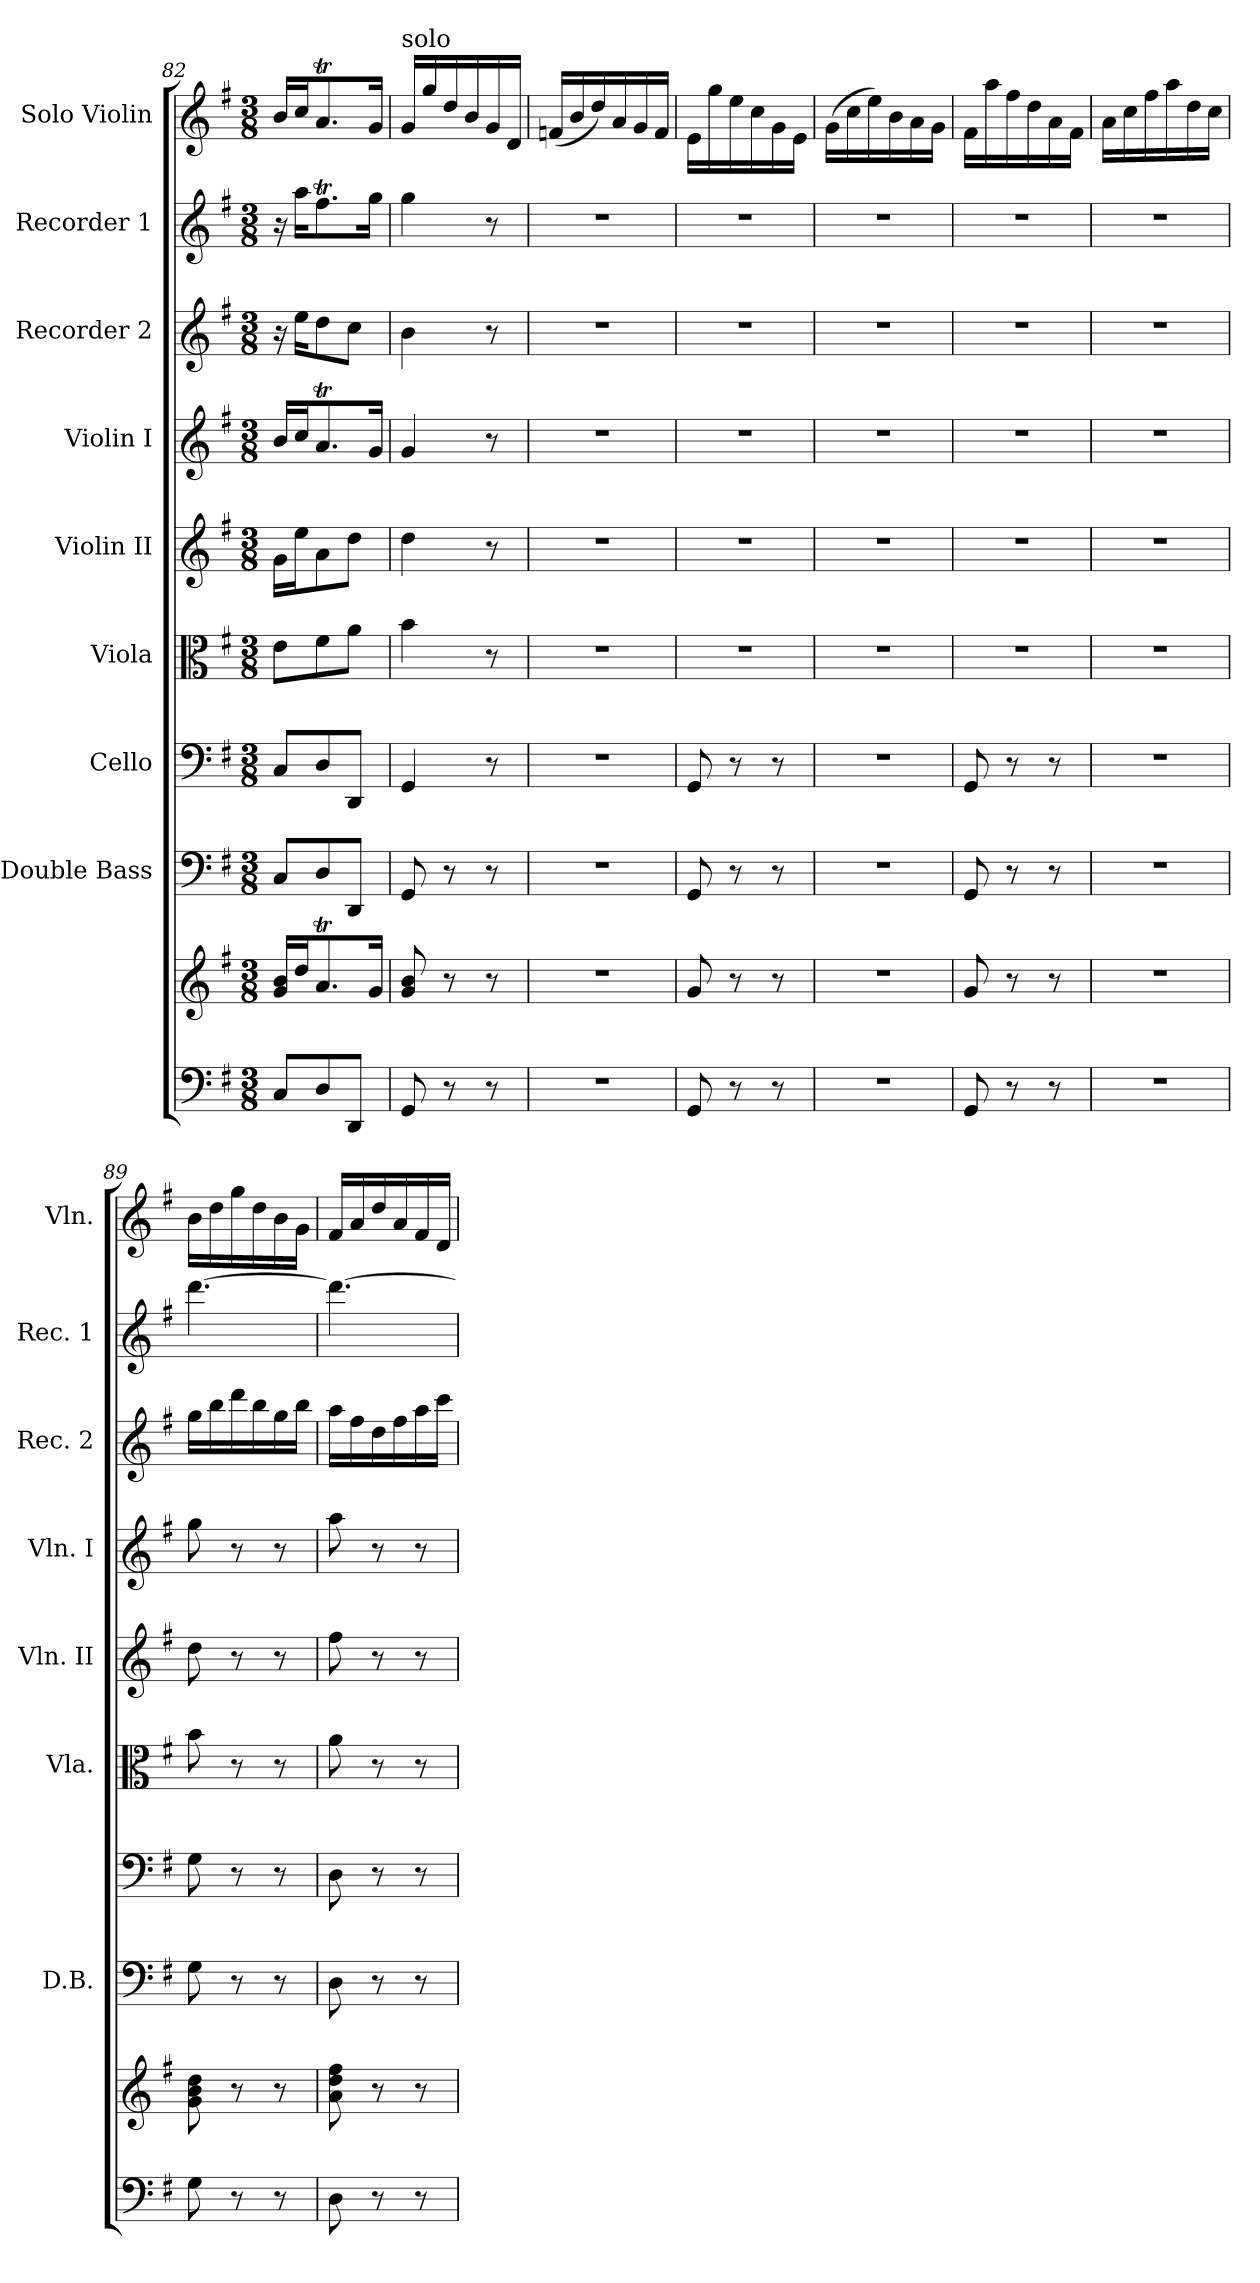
**kern	**kern	**kern	**kern	**kern	**kern	**kern	**kern	**kern	**kern
*part9	*part9	*part8	*part7	*part6	*part5	*part4	*part3	*part2	*part1
*staff10	*staff9	*staff8	*staff7	*staff6	*staff5	*staff4	*staff3	*staff2	*staff1
*	*	*I"Double Bass	*I"Cello	*I"Viola	*I"Violin II	*I"Violin I	*I"Recorder 2	*I"Recorder 1	*I"Solo Violin
*	*	*I'D.B.	*	*I'Vla.	*I'Vln. II	*I'Vln. I	*I'Rec. 2	*I'Rec. 1	*I'Vln.
*clefF4	*clefG2	*clefF4	*clefF4	*clefC3	*clefG2	*clefG2	*clefG2	*clefG2	*clefG2
*	*	*ITrd7c12	*	*	*	*	*	*	*
*k[f#]	*k[f#]	*k[f#]	*k[f#]	*k[f#]	*k[f#]	*k[f#]	*k[f#]	*k[f#]	*k[f#]
*G:	*G:	*G:	*G:	*G:	*G:	*G:	*G:	*G:	*G:
*M3/8	*M3/8	*M3/8	*M3/8	*M3/8	*M3/8	*M3/8	*M3/8	*M3/8	*M3/8
=82	=82	=82	=82	=82	=82	=82	=82	=82	=82
8C/L	16g/ 16b/LL	8CC/L	8C/L	8e\L	16g\LL	16b/LL	16r	16r	16b/LL
.	16dd/J	.	.	.	16ee\J	16cc/J	16ee\KL	16aa\KL	16cc/J
8D/	8.aT/	8DD/	8D/	8f#\	8a\	8.aT/	8dd\	8.ff#t\	8.aT/
8DD/J	.	8DDD/J	8DD/J	8a\J	8dd\J	.	8cc\J	.	.
.	16g/Jk	.	.	.	.	16g/Jk	.	16gg\Jk	16g/Jk
!!LO:LB:g=z
=83	=83	=83	=83	=83	=83	=83	=83	=83	=83
!	!	!	!	!	!	!	!	!	!LO:TX:a:t=solo
8GG/	8g/ 8b/	8GGG/	4GG/	4b\	4dd\	4g/	4b\	4gg\	16g/LL
.	.	.	.	.	.	.	.	.	16gg/
8r	8r	8r	.	.	.	.	.	.	16dd/
.	.	.	.	.	.	.	.	.	16b/
8r	8r	8r	8r	8r	8r	8r	8r	8r	16g/
.	.	.	.	.	.	.	.	.	16d/JJ
=84	=84	=84	=84	=84	=84	=84	=84	=84	=84
4.r	4.r	4.r	4.r	4.r	4.r	4.r	4.r	4.r	(<16fn/LL
.	.	.	.	.	.	.	.	.	16b/
.	.	.	.	.	.	.	.	.	16dd/)
.	.	.	.	.	.	.	.	.	16a/
.	.	.	.	.	.	.	.	.	16g/
.	.	.	.	.	.	.	.	.	16f/JJ
=85	=85	=85	=85	=85	=85	=85	=85	=85	=85
8GG/	8g/	8GGG/	8GG/	4.r	4.r	4.r	4.r	4.r	16e\LL
.	.	.	.	.	.	.	.	.	16gg\
8r	8r	8r	8r	.	.	.	.	.	16ee\
.	.	.	.	.	.	.	.	.	16cc\
8r	8r	8r	8r	.	.	.	.	.	16g\
.	.	.	.	.	.	.	.	.	16e\JJ
=86	=86	=86	=86	=86	=86	=86	=86	=86	=86
4.r	4.r	4.r	4.r	4.r	4.r	4.r	4.r	4.r	(>16g\LL
.	.	.	.	.	.	.	.	.	16cc\
.	.	.	.	.	.	.	.	.	16ee\)
.	.	.	.	.	.	.	.	.	16b\
.	.	.	.	.	.	.	.	.	16a\
.	.	.	.	.	.	.	.	.	16g\JJ
=87	=87	=87	=87	=87	=87	=87	=87	=87	=87
8GG/	8g/	8GGG/	8GG/	4.r	4.r	4.r	4.r	4.r	16f#\LL
.	.	.	.	.	.	.	.	.	16aa\
8r	8r	8r	8r	.	.	.	.	.	16ff#\
.	.	.	.	.	.	.	.	.	16dd\
8r	8r	8r	8r	.	.	.	.	.	16a\
.	.	.	.	.	.	.	.	.	16f#\JJ
=88	=88	=88	=88	=88	=88	=88	=88	=88	=88
4.r	4.r	4.r	4.r	4.r	4.r	4.r	4.r	4.r	16a\LL
.	.	.	.	.	.	.	.	.	16cc\
.	.	.	.	.	.	.	.	.	16ff#\
.	.	.	.	.	.	.	.	.	16aa\
.	.	.	.	.	.	.	.	.	16dd\
.	.	.	.	.	.	.	.	.	16cc\JJ
=89	=89	=89	=89	=89	=89	=89	=89	=89	=89
8G\	8g\ 8b\ 8dd\	8GG\	8G\	8b\	8dd\	8gg\	16gg\LL	[4.ddd\	16b\LL
.	.	.	.	.	.	.	16bb\	.	16dd\
8r	8r	8r	8r	8r	8r	8r	16ddd\	.	16gg\
.	.	.	.	.	.	.	16bb\	.	16dd\
8r	8r	8r	8r	8r	8r	8r	16gg\	.	16b\
.	.	.	.	.	.	.	16bb\JJ	.	16g\JJ
=90	=90	=90	=90	=90	=90	=90	=90	=90	=90
8D\	8a\ 8dd\ 8ff#\	8DD\	8D\	8a\	8ff#\	8aa\	16aa\LL	4.ddd\_	16f#/LL
.	.	.	.	.	.	.	16ff#\	.	16a/
8r	8r	8r	8r	8r	8r	8r	16dd\	.	16dd/
.	.	.	.	.	.	.	16ff#\	.	16a/
8r	8r	8r	8r	8r	8r	8r	16aa\	.	16f#/
.	.	.	.	.	.	.	16ccc\JJ	.	16d/JJ
=	=	=	=	=	=	=	=	=	=
*-	*-	*-	*-	*-	*-	*-	*-	*-	*-
